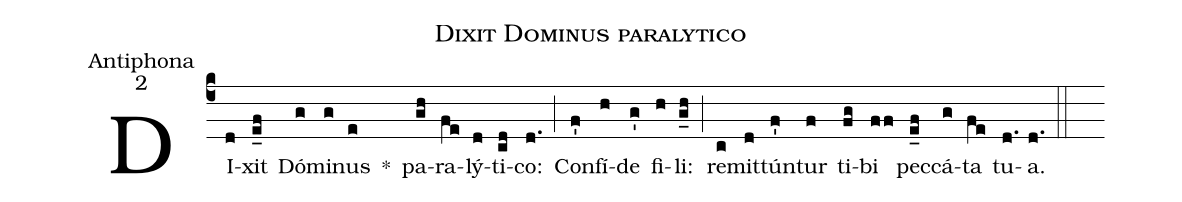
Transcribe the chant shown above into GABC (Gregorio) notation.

name:Dixit Dominus paralytico;
office-part:Antiphona;
mode:2;
%%
(c4) DI(d)xit(e_f) Dó(g)mi(g)nus(e) *() pa(gh)ra(fe)lý(d)ti(cd)co:(d.) (;) Con(f')fí(h)de(g') fi(h)li:(g_h) (;) re(c)mit(d)tún(f')tur(f) ti(fg)bi(ff) pec(e_f)cá(g)ta(fe) tu(d.)a.(d.) (::)
